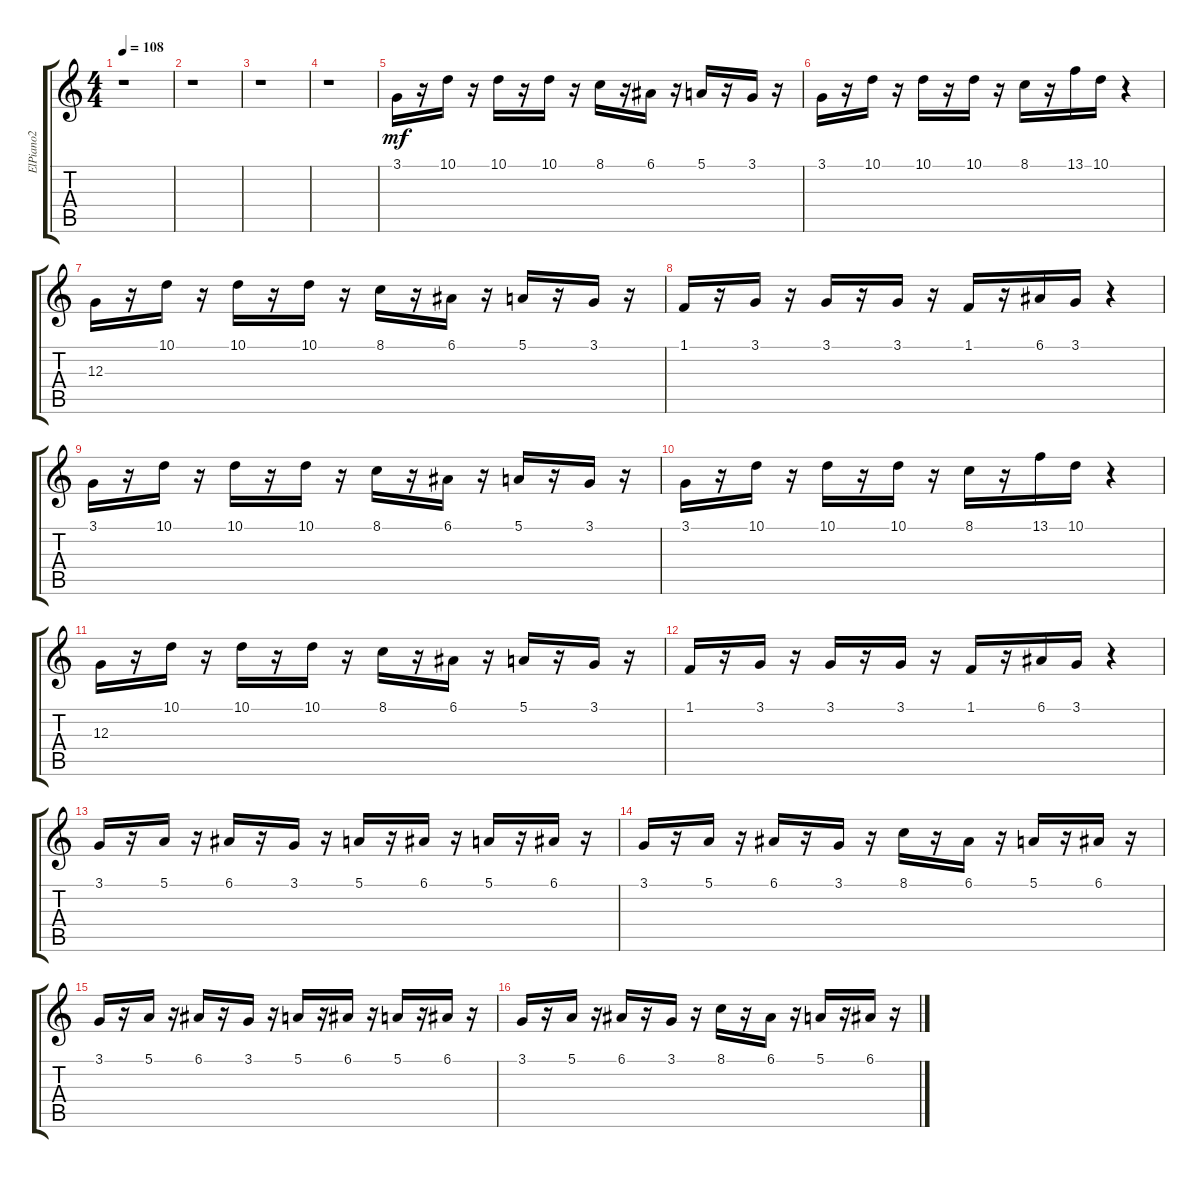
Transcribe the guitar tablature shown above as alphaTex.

\track ("ElPiano2" "ElPiano2") {instrument electricgrandpiano}
\staff {score tabs}
\tuning (E4 B3 G3 D3 A2 E2) {hide}
\ts (4 4)
\tempo 108
\clef g2
\ks c
r.1{dy mf} |
r.1 |
r.1 |
r.1 |
3.1.16 r.16 10.1.16 r.16 10.1.16 r.16 10.1.16 r.16 8.1.16 r.16 6.1.16 r.16 5.1.16 r.16 3.1.16 r.16 |
3.1.16 r.16 10.1.16 r.16 10.1.16 r.16 10.1.16 r.16 8.1.16 r.16 13.1.16 10.1.16 r.4 |
12.3.16 r.16 10.1.16 r.16 10.1.16 r.16 10.1.16 r.16 8.1.16 r.16 6.1.16 r.16 5.1.16 r.16 3.1.16 r.16 |
1.1.16 r.16 3.1.16 r.16 3.1.16 r.16 3.1.16 r.16 1.1.16 r.16 6.1.16 3.1.16 r.4 |
3.1.16 r.16 10.1.16 r.16 10.1.16 r.16 10.1.16 r.16 8.1.16 r.16 6.1.16 r.16 5.1.16 r.16 3.1.16 r.16 |
3.1.16 r.16 10.1.16 r.16 10.1.16 r.16 10.1.16 r.16 8.1.16 r.16 13.1.16 10.1.16 r.4 |
12.3.16 r.16 10.1.16 r.16 10.1.16 r.16 10.1.16 r.16 8.1.16 r.16 6.1.16 r.16 5.1.16 r.16 3.1.16 r.16 |
1.1.16 r.16 3.1.16 r.16 3.1.16 r.16 3.1.16 r.16 1.1.16 r.16 6.1.16 3.1.16 r.4 |
3.1.16 r.16 5.1.16 r.16 6.1.16 r.16 3.1.16 r.16 5.1.16 r.16 6.1.16 r.16 5.1.16 r.16 6.1.16 r.16 |
3.1.16 r.16 5.1.16 r.16 6.1.16 r.16 3.1.16 r.16 8.1.16 r.16 6.1.16 r.16 5.1.16 r.16 6.1.16 r.16 |
3.1.16 r.16 5.1.16 r.16 6.1.16 r.16 3.1.16 r.16 5.1.16 r.16 6.1.16 r.16 5.1.16 r.16 6.1.16 r.16 |
3.1.16 r.16 5.1.16 r.16 6.1.16 r.16 3.1.16 r.16 8.1.16 r.16 6.1.16 r.16 5.1.16 r.16 6.1.16 r.16
